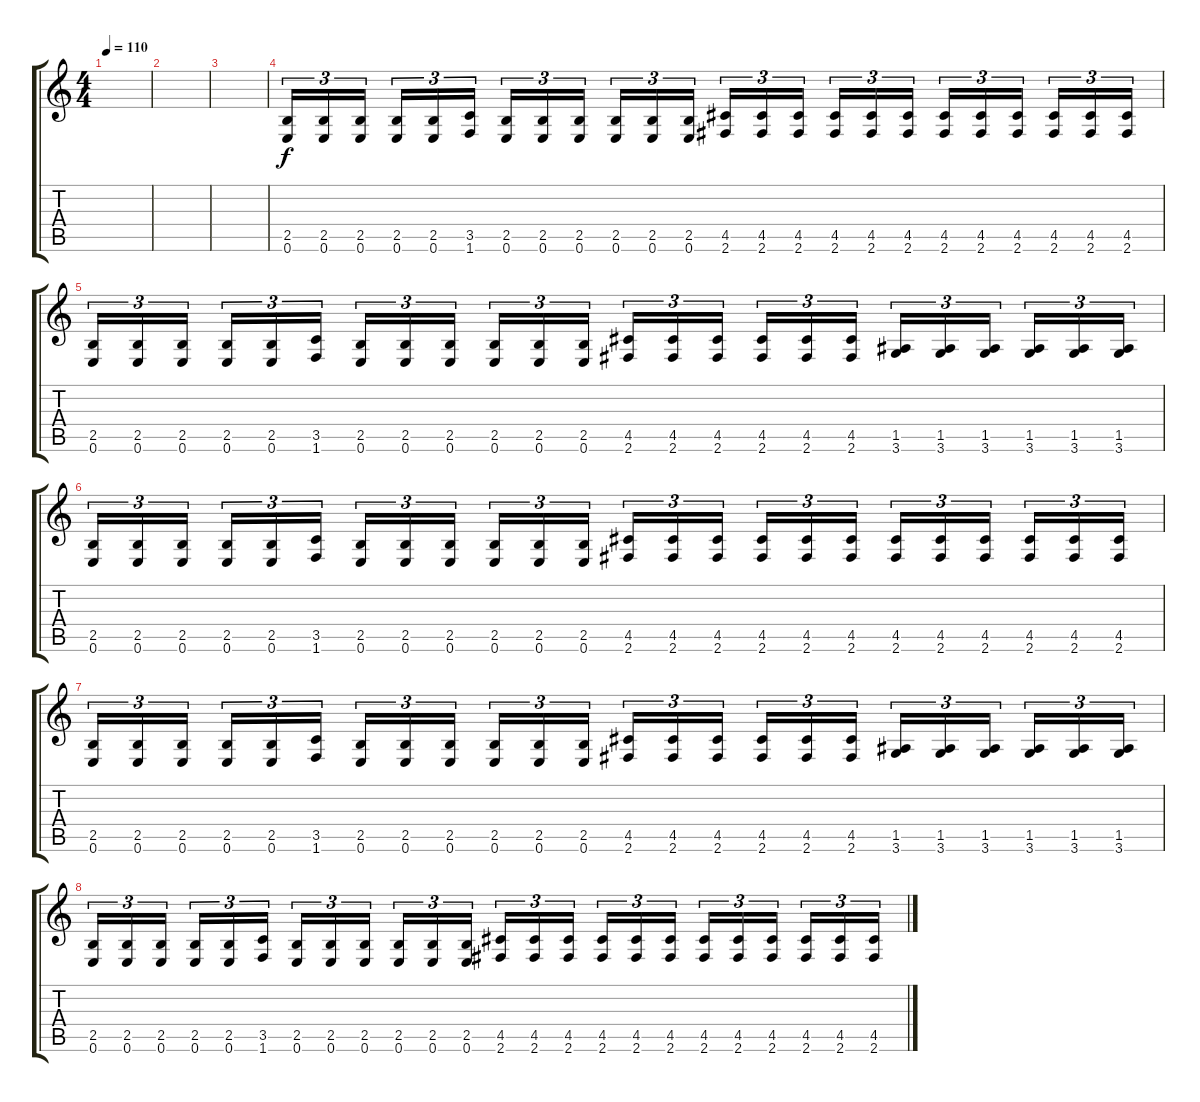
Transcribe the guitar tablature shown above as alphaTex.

\track "" {instrument distortionguitar}
\staff {score tabs}
\tuning (E4 B3 G3 D3 A2 E2) {hide}
\ts (4 4)
\tempo 110
\clef g2
\ks c
|
|
|
(2.5 0.6).16{tu (3 2)} (2.5 0.6).16{tu (3 2)} (2.5 0.6).16{tu (3 2)} (2.5 0.6).16{tu (3 2)} (2.5 0.6).16{tu (3 2)} (3.5 1.6).16{tu (3 2)} (2.5 0.6).16{tu (3 2)} (2.5 0.6).16{tu (3 2)} (2.5 0.6).16{tu (3 2)} (2.5 0.6).16{tu (3 2)} (2.5 0.6).16{tu (3 2)} (2.5 0.6).16{tu (3 2)} (4.5 2.6).16{tu (3 2)} (4.5 2.6).16{tu (3 2)} (4.5 2.6).16{tu (3 2)} (4.5 2.6).16{tu (3 2)} (4.5 2.6).16{tu (3 2)} (4.5 2.6).16{tu (3 2)} (4.5 2.6).16{tu (3 2)} (4.5 2.6).16{tu (3 2)} (4.5 2.6).16{tu (3 2)} (4.5 2.6).16{tu (3 2)} (4.5 2.6).16{tu (3 2)} (4.5 2.6).16{tu (3 2)} |
(2.5 0.6).16{tu (3 2)} (2.5 0.6).16{tu (3 2)} (2.5 0.6).16{tu (3 2)} (2.5 0.6).16{tu (3 2)} (2.5 0.6).16{tu (3 2)} (3.5 1.6).16{tu (3 2)} (2.5 0.6).16{tu (3 2)} (2.5 0.6).16{tu (3 2)} (2.5 0.6).16{tu (3 2)} (2.5 0.6).16{tu (3 2)} (2.5 0.6).16{tu (3 2)} (2.5 0.6).16{tu (3 2)} (4.5 2.6).16{tu (3 2)} (4.5 2.6).16{tu (3 2)} (4.5 2.6).16{tu (3 2)} (4.5 2.6).16{tu (3 2)} (4.5 2.6).16{tu (3 2)} (4.5 2.6).16{tu (3 2)} (1.5 3.6).16{tu (3 2)} (1.5 3.6).16{tu (3 2)} (1.5 3.6).16{tu (3 2)} (1.5 3.6).16{tu (3 2)} (1.5 3.6).16{tu (3 2)} (1.5 3.6).16{tu (3 2)} |
(2.5 0.6).16{tu (3 2)} (2.5 0.6).16{tu (3 2)} (2.5 0.6).16{tu (3 2)} (2.5 0.6).16{tu (3 2)} (2.5 0.6).16{tu (3 2)} (3.5 1.6).16{tu (3 2)} (2.5 0.6).16{tu (3 2)} (2.5 0.6).16{tu (3 2)} (2.5 0.6).16{tu (3 2)} (2.5 0.6).16{tu (3 2)} (2.5 0.6).16{tu (3 2)} (2.5 0.6).16{tu (3 2)} (4.5 2.6).16{tu (3 2)} (4.5 2.6).16{tu (3 2)} (4.5 2.6).16{tu (3 2)} (4.5 2.6).16{tu (3 2)} (4.5 2.6).16{tu (3 2)} (4.5 2.6).16{tu (3 2)} (4.5 2.6).16{tu (3 2)} (4.5 2.6).16{tu (3 2)} (4.5 2.6).16{tu (3 2)} (4.5 2.6).16{tu (3 2)} (4.5 2.6).16{tu (3 2)} (4.5 2.6).16{tu (3 2)} |
(2.5 0.6).16{tu (3 2)} (2.5 0.6).16{tu (3 2)} (2.5 0.6).16{tu (3 2)} (2.5 0.6).16{tu (3 2)} (2.5 0.6).16{tu (3 2)} (3.5 1.6).16{tu (3 2)} (2.5 0.6).16{tu (3 2)} (2.5 0.6).16{tu (3 2)} (2.5 0.6).16{tu (3 2)} (2.5 0.6).16{tu (3 2)} (2.5 0.6).16{tu (3 2)} (2.5 0.6).16{tu (3 2)} (4.5 2.6).16{tu (3 2)} (4.5 2.6).16{tu (3 2)} (4.5 2.6).16{tu (3 2)} (4.5 2.6).16{tu (3 2)} (4.5 2.6).16{tu (3 2)} (4.5 2.6).16{tu (3 2)} (1.5 3.6).16{tu (3 2)} (1.5 3.6).16{tu (3 2)} (1.5 3.6).16{tu (3 2)} (1.5 3.6).16{tu (3 2)} (1.5 3.6).16{tu (3 2)} (1.5 3.6).16{tu (3 2)} |
(2.5 0.6).16{tu (3 2)} (2.5 0.6).16{tu (3 2)} (2.5 0.6).16{tu (3 2)} (2.5 0.6).16{tu (3 2)} (2.5 0.6).16{tu (3 2)} (3.5 1.6).16{tu (3 2)} (2.5 0.6).16{tu (3 2)} (2.5 0.6).16{tu (3 2)} (2.5 0.6).16{tu (3 2)} (2.5 0.6).16{tu (3 2)} (2.5 0.6).16{tu (3 2)} (2.5 0.6).16{tu (3 2)} (4.5 2.6).16{tu (3 2)} (4.5 2.6).16{tu (3 2)} (4.5 2.6).16{tu (3 2)} (4.5 2.6).16{tu (3 2)} (4.5 2.6).16{tu (3 2)} (4.5 2.6).16{tu (3 2)} (4.5 2.6).16{tu (3 2)} (4.5 2.6).16{tu (3 2)} (4.5 2.6).16{tu (3 2)} (4.5 2.6).16{tu (3 2)} (4.5 2.6).16{tu (3 2)} (4.5 2.6).16{tu (3 2)}
